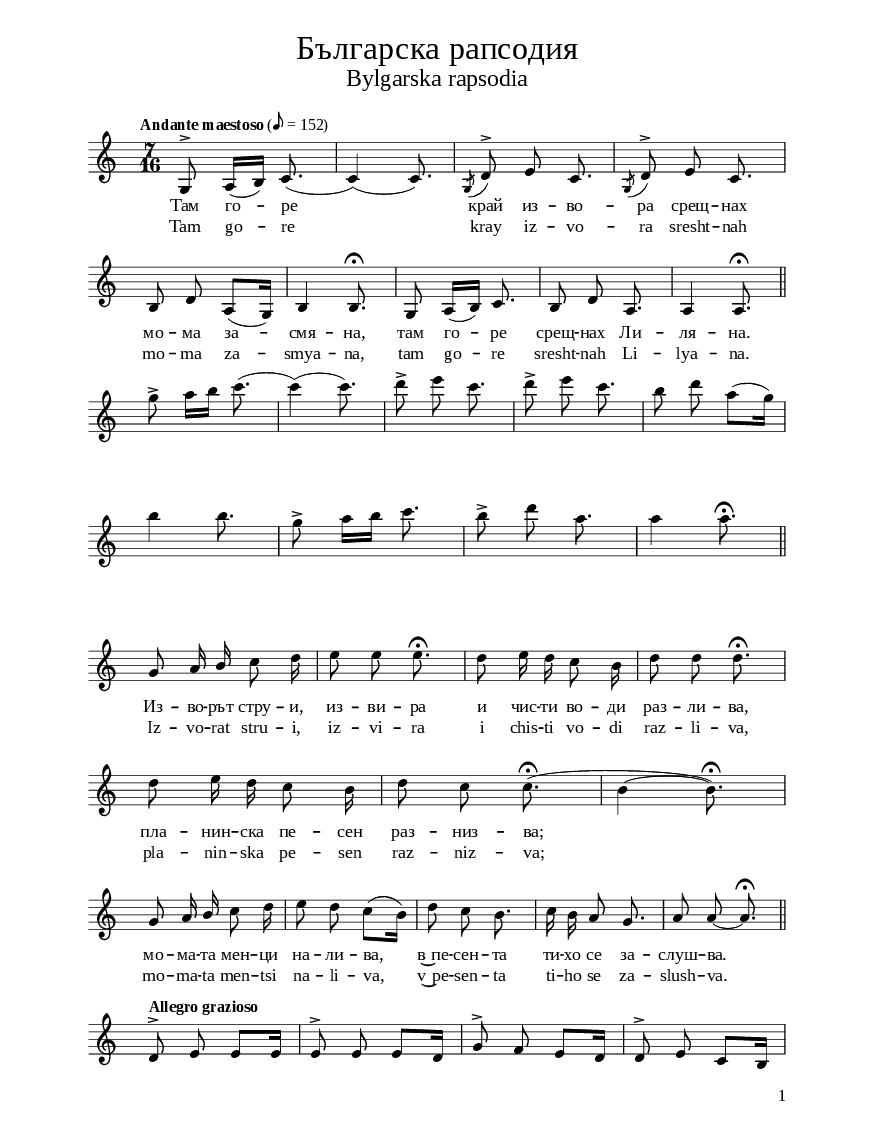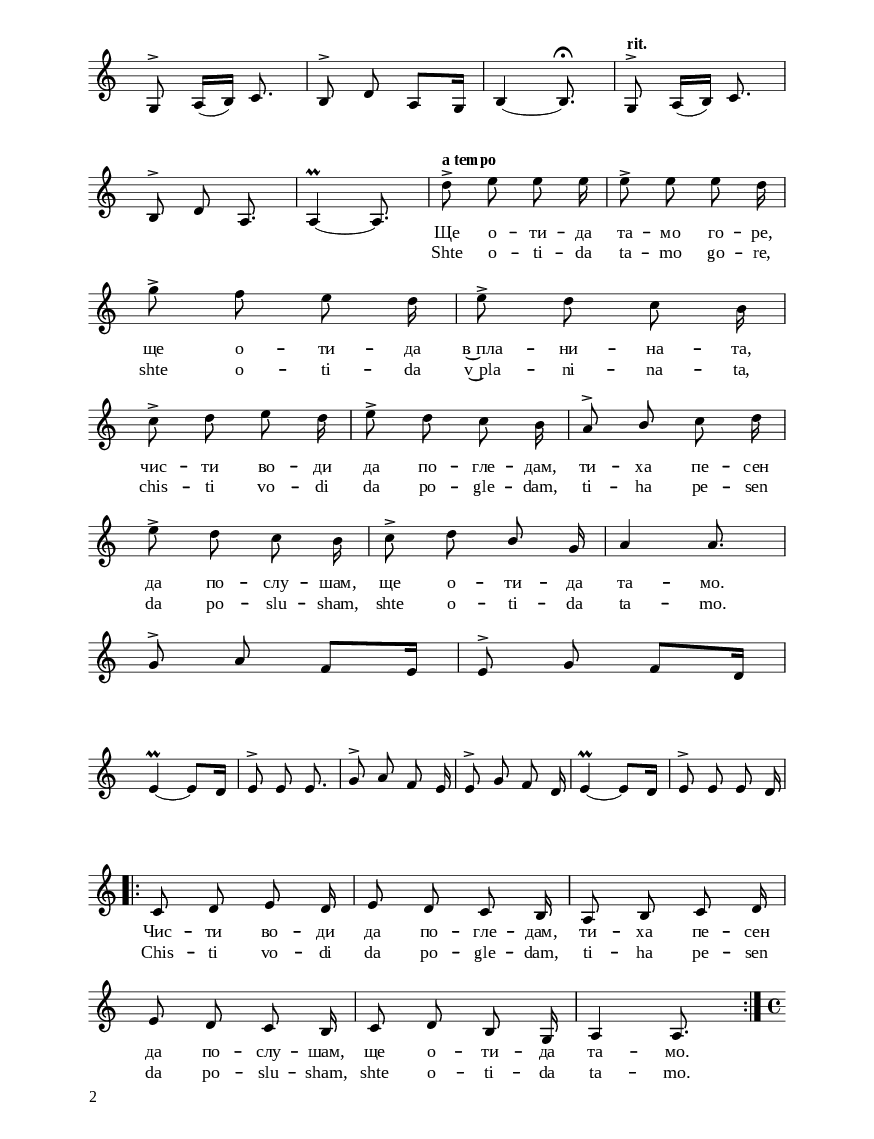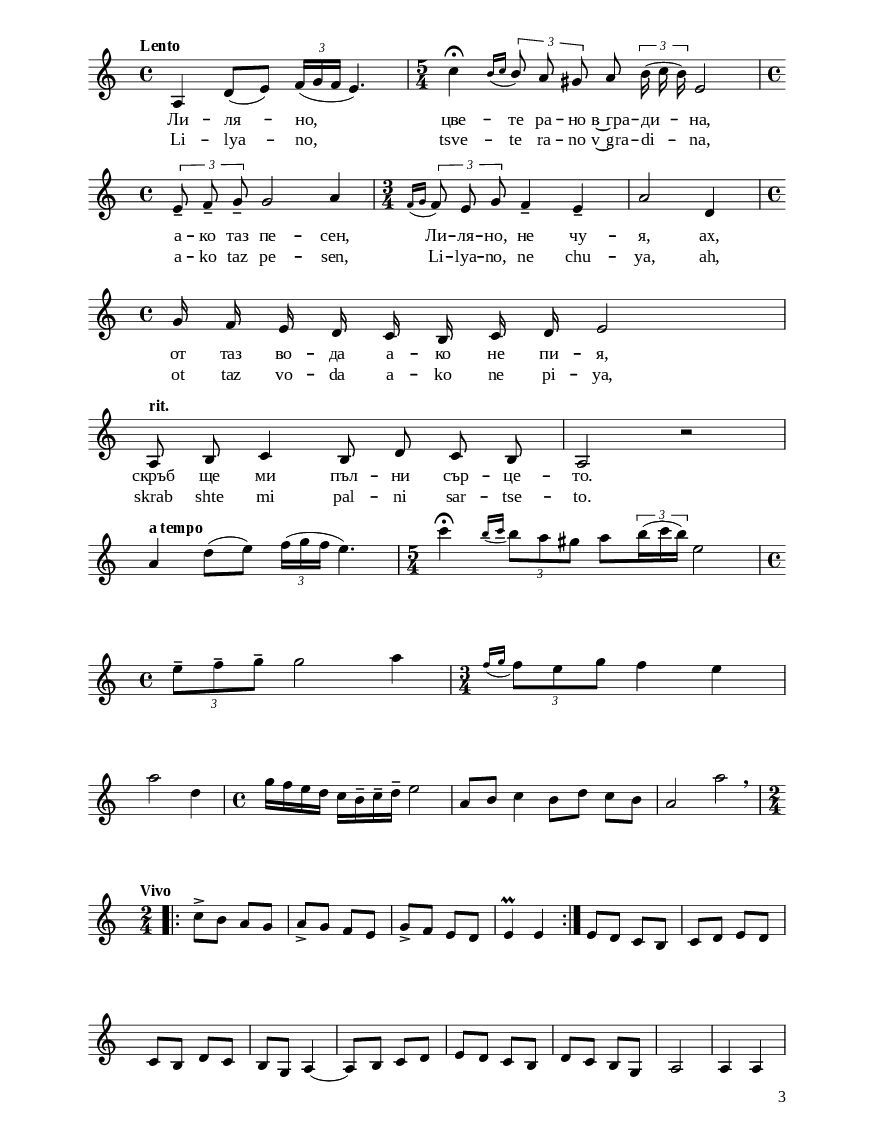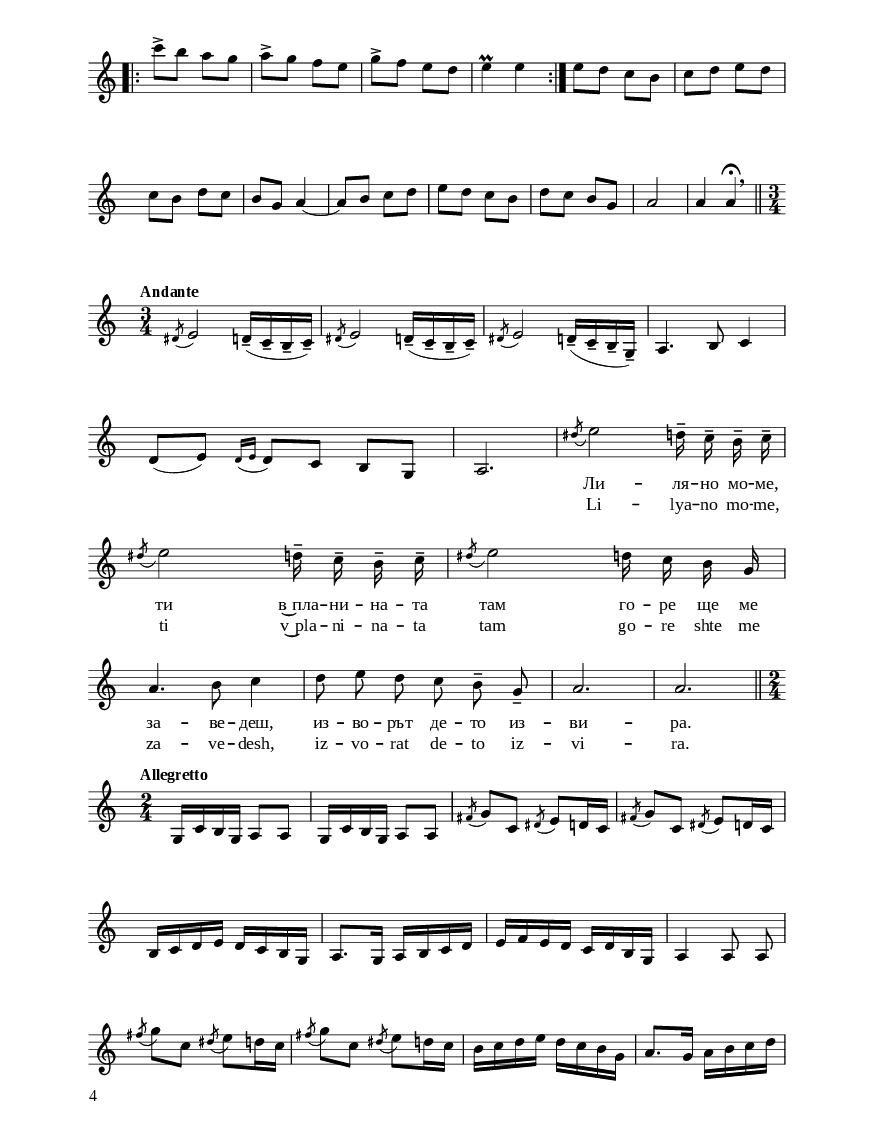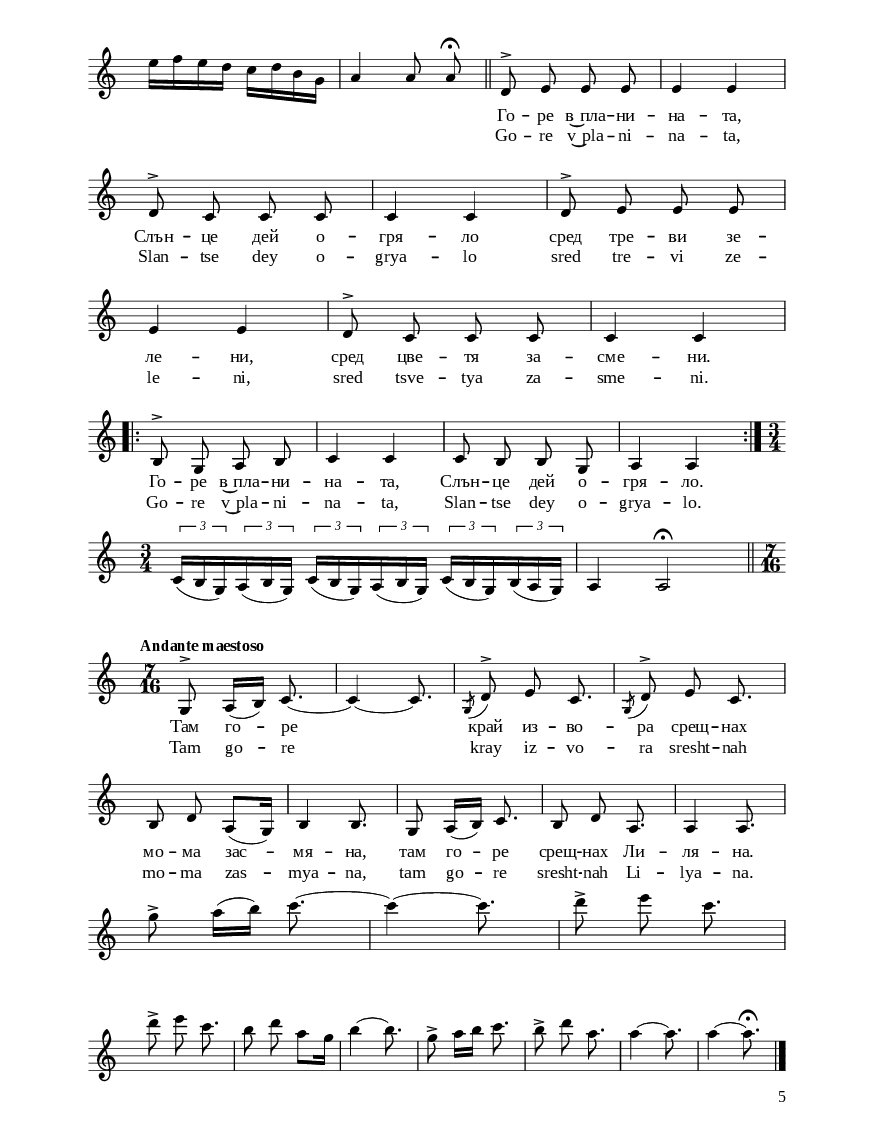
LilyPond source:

\version "2.24.1"

\include "include/globals.ily"

\bookpart {
  \label #'ref146
  \tocItem \markup "Българска рапсодия – Bylgarska rapsodia"
  \include "include/bookpart-paper.ily"
  \score {
    \include "include/score-layout.ily"

    \new Voice \relative c' {
      \clef treble
      \key c \major
      \time 7/16
      \tempoFunc "Andante maestoso" 8 "152"
      \autoBeamOff
      g8^\accent a16([b]) c8.( | \noBreak
      c4)(c8.) | \noBreak
      \acciaccatura {g8} d'^\accent e c8. | \noBreak
      \acciaccatura {g8} d'^\accent e c8. | \break
      b8 d a([g16]) | \noBreak

      b4 b8.\fermata | \noBreak
      g8 a16([b]) c8. | \noBreak
      b8 d a8. | \noBreak
      a4 a8.\fermata | \bar "||" \break

      g''8\accent a16[b] c8.( | \noBreak
      c4)(c8.) | \noBreak
      d8\accent e c8. | \noBreak
      d8\accent e c8. | \noBreak
      b8 d a([g16]) | \break
      b4 b8. | \noBreak
      g8\accent a16[b] c8. | \noBreak
      b8\accent d a8. | \noBreak
      a4 a8.\fermata | \bar "||" \break

      g,8 a16 \stemUp b \stemNeutral c8 d16 | \noBreak
      e8 e e8.\fermata | \noBreak
      d8 e16 d16 c8 b16 | \noBreak
      d8 d d8.\fermata | \break

      d8 e16 d16 c8 b16 | \noBreak
      d8 c8 c8.\fermata( | \noBreak
      b4~ b8.\fermata) | \break
      g8 a16 \stemUp b \stemNeutral c8 d16 | \noBreak
      e8 d c8([b16]) | \noBreak

      d8 c b8. | \noBreak
      c16 b a8 g8. | \noBreak
      a8 a8~ a8.\fermata | \bar "||" \break
      \tempo "Allegro grazioso" d,8^\accent e e[e16] | \noBreak
      e8^\accent e e[d16] | \noBreak

      g8^\accent f e[d16] | \noBreak
      d8^\accent e c[b16] | \break
      g8^\accent a16([b]) c8. | \noBreak
      b8^\accent d a[g16] | \noBreak
      b4~ b8.\fermata | \noBreak
      \tempo "rit." g8^\accent a16([b]) c8. | \break

      b8^\accent d a8. | \noBreak
      a4\prall~ a8. | \noBreak
      \tempo "a tempo" d'8\accent e e e16 | \noBreak
      e8\accent e e d16 | \break
      g8\accent f e d16 | \noBreak

      e8\accent d c b16 | \break
      c8\accent d e d16 | \noBreak
      e8\accent d c b16 | \noBreak
      a8^\accent \stemUp b \stemNeutral c d16 | \break

      e8\accent d c b16 | \noBreak
      c8\accent d \stemUp b \stemNeutral g16 | \noBreak
      a4 a8. | \break
      g8^\accent a f[e16] | \noBreak
      e8^\accent g f[d16] | \break

      e4\prall~ e8[d16] | \noBreak
      e8^\accent e e8. | \noBreak
      g8^\accent a f e16 | \noBreak
      e8^\accent g f d16 | \noBreak
      e4\prall~ e8[d16] | \noBreak
      e8^\accent e e d16 | \break
    
      \bar ".|:-|"

      \repeat volta 1 {
        c8 d e d16 | \noBreak
        e8 d c b16 | \noBreak
        a8 b c d16 | \break
        e8 d c b16 | \noBreak

        c8 d b g16 | \noBreak
        a4 a8. | \break \bar ":|."
      }
      \time 4/4 \tempo "Lento" a4 d8([e]) \tuplet 3/2 {f16([ g f]} e4.) | \time 5/4 \noBreak
      \override TupletNumber.avoid-slur = #'ignore
      c'4\fermata \acciaccatura{ b16[c] } \tuplet 3/2 { \stemUp b8 \stemNeutral a gis} a8 \tupletUp \tuplet 3/2 { b16(c b) } e,2 | \break
      \time 4/4 \tuplet 3/2 { e8\tenuto f\tenuto g\tenuto } g2 a4 | \time 3/4 \noBreak

      \acciaccatura {f16[g]} \tuplet 3/2 { f8 e g } f4\tenuto e4\tenuto | \noBreak
      a2 d,4 | \break
      \time 4/4 g16 f e d c b c d e2 | \break

      \tempo "rit." a,8 b c4 b8 d c b | \noBreak
      a2 r2 | \break
      \tempo "a tempo" a'4  d8([e]) \tupletNeutral \tuplet 3/2 { f16([ g f] } e4.) \time 5/4 | 

      c'4\fermata \acciaccatura { b16[c] }  \tuplet 3/2 { b8[ a gis]} a8[ \tupletUp \tuplet 3/2 { b16(c b)] }  e,2 \tupletNeutral | \break
      \time 4/4 \tuplet 3/2 { e8\tenuto[f\tenuto g\tenuto] } g2 a4 | \noBreak
      \time 3/4 \acciaccatura { f16[g] } \tuplet 3/2 { f8[e g] } f4 e | \break

      a2 d,4  | \noBreak
      \time 4/4 g16[f e d] c[b\tenuto c\tenuto d\tenuto] e2 | \noBreak
      a,8[b] c4 b8[d] c[b] | \noBreak
      a2 a' \breathe | \bar "|" \time 2/4 \break    \bar ".|:-|"
      \repeat volta 1 {
        \tempo "Vivo"  c,8\accent[b] a[g] | \noBreak
        a\accent[g] f[e] | \noBreak
        g\accent[f] e[d] | \noBreak
        e4\prall e | \noBreak \bar ":|."
      } 
      e8[d] c[b] | \noBreak
      c[d] e[d] | \break

      c[b] d[c] | \noBreak
      b[g] a4~ | \noBreak
      a8[b] c[d] | \noBreak
      e[d] c[b] | \noBreak
      d[c] b[g] | \noBreak
      a2 | \noBreak
      a4 a |  \bar "|" \break \bar ".|:-|"

      \repeat volta 1 {
        c''8\accent[b] a[g] | \noBreak
        a\accent[g] f[e] | \noBreak
        g\accent[f] e[d] | \noBreak
        e4\prall e | \noBreak  \bar ":|."
      }
      e8[d] c[b] | \noBreak
      c[d] e[d] | \break

      c[b] d[c] | \noBreak
      b[g] a4~ | \noBreak
      a8[b] c[d] | \noBreak
      e[d] c[b] | \noBreak
      d[c] b[g] | \noBreak
      a2 | \noBreak
      a4 a \fermata \breathe | \bar "||" \time 3/4 \break

      \tempo "Andante" \acciaccatura { dis,8 } e2 d16\tenuto([c\tenuto b\tenuto c\tenuto]) | \noBreak
      \acciaccatura { dis8 } e2 d16\tenuto([c\tenuto b\tenuto c\tenuto]) | \noBreak
      \acciaccatura { dis8 } e2 d16\tenuto([c\tenuto b\tenuto g\tenuto]) | \noBreak
      a4. b8 c4 \break

      d8([e]) \acciaccatura { d16[e] } d8[c] b[g] | \noBreak
      a2. \noBreak
      \acciaccatura { dis'8 } e2 d16\tenuto c\tenuto b\tenuto c\tenuto | \break
      \acciaccatura { dis8 } e2 d16\tenuto c\tenuto b\tenuto c\tenuto | \noBreak

      \acciaccatura { dis8 } e2 d16 c b g | \break
      a4. b8 c4 | \noBreak
      d8 e d c b\tenuto g\tenuto | \noBreak
      a2. | \noBreak
      a2. | \bar "||" \time 2/4 \break

      \tempo "Allegretto" g,16[c b g] a8[a] | \noBreak
      g16[c b g] a8[a] | \noBreak
      \acciaccatura { fis'8 } g[c,] \acciaccatura { dis } e[d16 c] | \noBreak
      \acciaccatura { fis8 } g[c,] \acciaccatura { dis } e[d16 c] | \break

      b16[c d e] d[c b g] | \noBreak
      a8.[g16] a[b c d] | \noBreak
      e[f e d] c[d b g] | \noBreak
      a4 a8 a \break

      \acciaccatura { fis''8 } g[c,] \acciaccatura { dis } e[d16 c] | \noBreak
      \acciaccatura { fis8 } g[c,] \acciaccatura { dis } e[d16 c] | \noBreak
      b[c d e] d[c b g] | \noBreak
      a8.[g16] a[b c d] | \break

      e[f e d] c[d b g] | \noBreak
      a4 a8 a \fermata | \bar "||" \noBreak
      d,^\accent e e e | \noBreak
      e4 e | \break
      d8^\accent c c c | \noBreak

      c4 c | \noBreak
      d8^\accent e e e | \break
      e4 e | \noBreak
      d8^\accent c c c | \noBreak
      c4 c | \break \bar ".|:-|"

      \repeat volta 1 {
        b8^\accent g a b | \noBreak
        c4 c | \noBreak
        c8 b b g | \noBreak
        a4 a |
      } \time 3/4 \break \bar ":|."

      \override TupletBracket.positions = #'(3 . 3)
      \tuplet 3/2 8 { c16([b g) a(b g]) c16([b g) a(b g]) c16([b g) b(a g])  } | \noBreak
      a4 a2 \fermata | \bar "||" \time 7/16 \break

      \tempo "Andante maestoso" g8^\accent a16([b]) c8.~ | \noBreak
      c4~ c8. | \noBreak
      \acciaccatura { g8 } d'^\accent e c8. | \noBreak
      \acciaccatura { g8 } d'^\accent e c8. | \break
      b8 d a([g16]) | \noBreak
      b4 b8. | \noBreak

      g8 a16([b]) c8. | \noBreak
      b8 d a8. | \noBreak
      a4 a8. | \break
      g''8\accent a16([b]) c8.~ | \noBreak
      c4~ c8. | \noBreak
      d8\accent e c8. | \break

      d8\accent e c8. | \noBreak
      b8 d a[g16]| \noBreak
      b4~ b8. | \noBreak
      g8\accent a16[b] c8. | \noBreak
      b8\accent d a8. | \noBreak
      a4~ a8. | \noBreak
      a4~ a8. \fermata | \bar "|."
    }

    \addlyrics {
      Там го -- ре край из -- во -- ра срещ -- нах мо -- ма за --
      смя -- на, там го -- ре срещ -- нах Ли -- ля -- на.
      \repeat unfold 22 { \skip 1 }
      Из -- во -- рът стру -- и, из -- ви -- ра и чис -- ти во -- ди раз -- ли -- ва,
      пла -- нин -- ска пе -- сен раз -- низ -- ва; мо -- ма -- та мен -- ци на -- ли -- ва,
      в~пе -- сен -- та ти -- хо се за -- слуш -- ва.
      \repeat unfold 26 { \skip 1 }
      Ще о -- ти -- да та -- мо го -- ре, ще о -- ти -- да
      в~пла -- ни -- на -- та, чис -- ти во -- ди да по -- гле -- дам, ти -- ха пе -- сен
      да по -- слу -- шам, ще о -- ти -- да та -- мо.
      \repeat unfold 23 { \skip 1 }
      Чис -- ти во -- ди да по -- гле -- дам, ти -- ха пе -- сен да по -- слу -- шам,
      ще о -- ти -- да та -- мо. Ли -- ля -- но,
      цве -- те ра -- но в~гра -- ди -- на, а -- ко таз пе -- сен,
      Ли -- ля -- но, не чу -- я, ах, от таз во -- да а -- ко не пи -- я,
      скръб ще ми пъл -- ни сър -- це -- то.
      \repeat unfold 85 { \skip 1 }
      Ли -- ля -- но мо -- ме, ти в~пла -- ни -- на -- та
      там го -- ре ще ме за -- ве -- деш, из -- во -- рът де -- то из -- ви -- ра.
      \repeat unfold 30 { \skip 1 }
      Го -- ре в~пла -- ни -- на -- та, Слън -- це дей о --
      гря -- ло сред тре -- ви зе -- ле -- ни, сред цве -- тя за -- сме -- ни.
      Го -- ре в~пла -- ни -- на -- та, Слън -- це дей о -- гря -- ло.
      \repeat unfold 5 { \skip 1 }
      Там го -- ре край из -- во -- ра срещ -- нах мо -- ма зас -- мя -- на,
      там го -- ре срещ -- нах Ли -- ля -- на.
    }
    \addlyrics {
      Tam go -- re kray iz -- vo -- ra sresht -- nah mo -- ma za --
      smya -- na, tam go -- re sresht -- nah Li -- lya -- na.
      \repeat unfold 22 { \skip 1 }
      Iz -- vo -- rat stru -- i, iz -- vi -- ra i chis -- ti vo -- di raz -- li -- va,
      pla -- nin -- ska pe -- sen raz -- niz -- va; mo -- ma -- ta men -- tsi na -- li -- va,
      v~pe -- sen -- ta ti -- ho se za -- slush -- va.
      \repeat unfold 26 { \skip 1 }
      Shte o -- ti -- da ta -- mo go -- re, shte o -- ti -- da
      v~pla -- ni -- na -- ta, chis -- ti vo -- di da po -- gle -- dam, ti -- ha pe -- sen
      da po -- slu -- sham, shte o -- ti -- da ta -- mo.
      \repeat unfold 23 { \skip 1 }
      Chis -- ti vo -- di da po -- gle -- dam, ti -- ha pe -- sen da po -- slu -- sham,
      shte o -- ti -- da ta -- mo. Li -- lya -- no,
      tsve -- te ra -- no v~gra -- di -- na, a -- ko taz pe -- sen,
      Li -- lya -- no, ne chu -- ya, ah, ot taz vo -- da a -- ko ne pi -- ya,
      skrab shte mi pal -- ni sar -- tse -- to.
      \repeat unfold 85 { \skip 1 }
      Li -- lya -- no mo -- me, ti v~pla -- ni -- na -- ta
      tam go -- re shte me za -- ve -- desh, iz -- vo -- rat de -- to iz -- vi -- ra.
      \repeat unfold 30 { \skip 1 }
      Go -- re v~pla -- ni -- na -- ta, Slan -- tse dey o --
      grya -- lo sred tre -- vi ze -- le -- ni, sred tsve -- tya za -- sme -- ni.
      Go -- re v~pla -- ni -- na -- ta, Slan -- tse dey o -- grya -- lo.
      \repeat unfold 5 { \skip 1 }
      Tam go -- re kray iz -- vo -- ra sresht -- nah mo -- ma zas -- mya -- na,
      tam go -- re sresht -- nah Li -- lya -- na.
    }

    \header {
      title = \titleFunc "Българска рапсодия" "Bylgarska rapsodia"
    }

    \midi{}

  } % score

  \pageBreak
  % include foreign translation(s) of the song
  \version "2.24.1"

\markup \fill-line { \fontsize #deTitleFontSize "Bulgarische Rapsodie" }
\markup \null
\markup \null

\markup \fontsize #deCoupletFontSize {
  \hspace #10
  \override #`(baseline-skip . ,deCoupletBaselineSkip)

  \column {

    \line { " "Dort oben bei der Quelle habe ich }

    \line { " "ein lächelndes Mädchen getroffen,}

    \line { " "dort oben habe ich Liljana getroffen.}

    \line { " "   }

    \line { " "Die Quelle strömt und qullt,}

    \line { " "und vergießt das reine Wasser}

    \line { " "und stimmt ein Berglied an.}

    \line { " "Das Mädchen füllt die Kupferkessel}

    \line { " "und lauscht dem Lied.}

    \line { " "   }

    \line { " "Ich werde dort hinaufgehen,}

    \line { " "ich werde in die Berge gehen,}

    \line { " "damit ich dem reinen Wasser zuschaue }

    \line { " "und dem leisen Lied lausche,}

    \line { " "ich gehe dorthin.}
    \line { " "   }

    \line { " "Damit ich dem reinen Wasser zuschaue,}

    \line { " "damit ich dem leisen Lied lausche,}

    \line { " " werde ich dorthin gehen.}

    \line { " "   }

    \line { " "Oh, Liliana, frühe Blume im Garten,}

    \line { " "wenn ich dieses Lied, oh, Liliana, nicht höre, ah,}

    \line { " " wenn ich von diesem Wasser nicht trinke}

    \line { " "wird Gram mein Herz erfüllen.}

    \line { " "   }

    \line { " "Oh, Liliana, Mädchen,}

    \line { " "du wirst mich dort hinauf ins Gebirge bringen,}

    \line { " "dorthin, wo die Quelle entspringt.}

    \line { " "   }

    \line { " "Oben im Gebirge,}

    \line { " "wo die Sonne aufgeschienen hat,}

    \line { " "zwischen den grünen Gräsern,}

    \line { " "zwischen den lächelnden Blumen.}

    \line { " "Oben im Gebirge,}

    \line { " "wo die Sonne aufgeschienen hat.}
    \line { " "Oben im Gebirge,}

    \line { " "wo die Sonne aufgeschienen hat.}
    \line { " "   }

    \line { " "Dort oben bei der Quelle }

    \line { " "traf ich ein lächelndes Mädchen,}

    \line { " "dort oben traf ich Liljana.}

  }
}


} % bookpart
